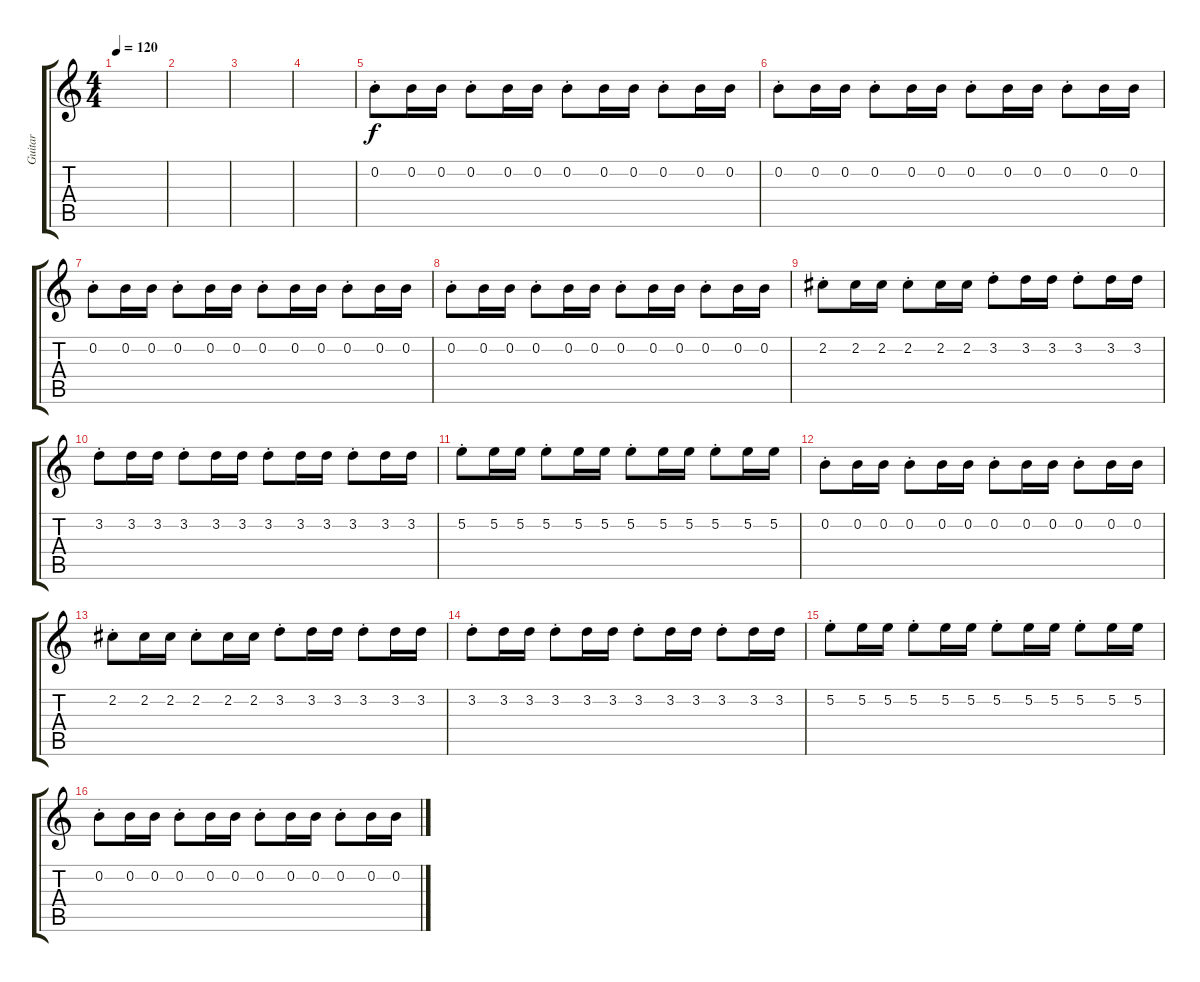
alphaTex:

\track ("Guitar" "Guitar") {instrument electricguitarmuted}
\staff {score tabs}
\tuning (E4 B3 G3 D3 A2 E2) {hide}
\ts (4 4)
\tempo 120
\clef g2
\ks c
|
|
|
|
0.2{st}.8 0.2.16 0.2.16 0.2{st}.8 0.2.16 0.2.16 0.2{st}.8 0.2.16 0.2.16 0.2{st}.8 0.2.16 0.2.16 |
0.2{st}.8 0.2.16 0.2.16 0.2{st}.8 0.2.16 0.2.16 0.2{st}.8 0.2.16 0.2.16 0.2{st}.8 0.2.16 0.2.16 |
0.2{st}.8 0.2.16 0.2.16 0.2{st}.8 0.2.16 0.2.16 0.2{st}.8 0.2.16 0.2.16 0.2{st}.8 0.2.16 0.2.16 |
0.2{st}.8 0.2.16 0.2.16 0.2{st}.8 0.2.16 0.2.16 0.2{st}.8 0.2.16 0.2.16 0.2{st}.8 0.2.16 0.2.16 |
2.2{st}.8 2.2.16 2.2.16 2.2{st}.8 2.2.16 2.2.16 3.2{st}.8 3.2.16 3.2.16 3.2{st}.8 3.2.16 3.2.16 |
3.2{st}.8 3.2.16 3.2.16 3.2{st}.8 3.2.16 3.2.16 3.2{st}.8 3.2.16 3.2.16 3.2{st}.8 3.2.16 3.2.16 |
5.2{st}.8 5.2.16 5.2.16 5.2{st}.8 5.2.16 5.2.16 5.2{st}.8 5.2.16 5.2.16 5.2{st}.8 5.2.16 5.2.16 |
0.2{st}.8 0.2.16 0.2.16 0.2{st}.8 0.2.16 0.2.16 0.2{st}.8 0.2.16 0.2.16 0.2{st}.8 0.2.16 0.2.16 |
2.2{st}.8 2.2.16 2.2.16 2.2{st}.8 2.2.16 2.2.16 3.2{st}.8 3.2.16 3.2.16 3.2{st}.8 3.2.16 3.2.16 |
3.2{st}.8 3.2.16 3.2.16 3.2{st}.8 3.2.16 3.2.16 3.2{st}.8 3.2.16 3.2.16 3.2{st}.8 3.2.16 3.2.16 |
5.2{st}.8 5.2.16 5.2.16 5.2{st}.8 5.2.16 5.2.16 5.2{st}.8 5.2.16 5.2.16 5.2{st}.8 5.2.16 5.2.16 |
0.2{st}.8 0.2.16 0.2.16 0.2{st}.8 0.2.16 0.2.16 0.2{st}.8 0.2.16 0.2.16 0.2{st}.8 0.2.16 0.2.16
